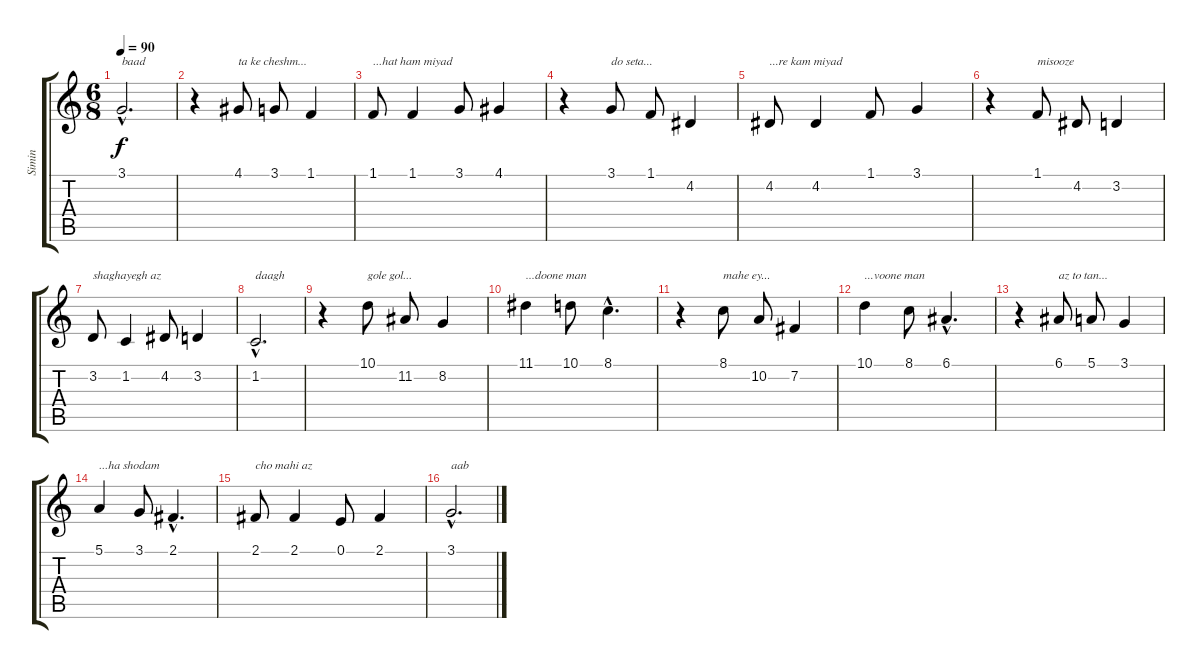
\track ("Simin" "Simin") {instrument pad1newage}
\staff {score tabs}
\tuning (E4 B3 G3 D3 A2 E2) {hide}
\ts (6 8)
\tempo 90
\clef g2
\ks c
3.1{hac}.2{d txt "baad" dy f} |
r.4 4.1.8{txt "ta ke cheshm..."} 3.1.8 1.1.4 |
1.1.8{txt "...hat ham miyad"} 1.1.4 3.1.8 4.1.4 |
r.4 3.1.8{txt "do seta..."} 1.1.8 4.2.4 |
4.2.8{txt "...re kam miyad"} 4.2.4 1.1.8 3.1.4 |
r.4 1.1.8{txt "misooze"} 4.2.8 3.2.4 |
3.2.8{txt "shaghayegh az"} 1.2.4 4.2.8 3.2.4 |
1.2{hac}.2{d txt "daagh"} |
r.4 10.1.8{txt "gole gol..."} 11.2.8 8.2.4 |
11.1.4{txt "...doone man"} 10.1.8 8.1{hac}.4{d} |
r.4 8.1.8{txt "mahe ey..."} 10.2.8 7.2.4 |
10.1.4{txt "...voone man"} 8.1.8 6.1{hac}.4{d} |
r.4 6.1.8{txt "az to tan..."} 5.1.8 3.1.4 |
5.1.4{txt "...ha shodam"} 3.1.8 2.1{hac}.4{d} |
2.1.8{txt "cho mahi az"} 2.1.4 0.1.8 2.1.4 |
3.1{hac}.2{d txt "aab"}
